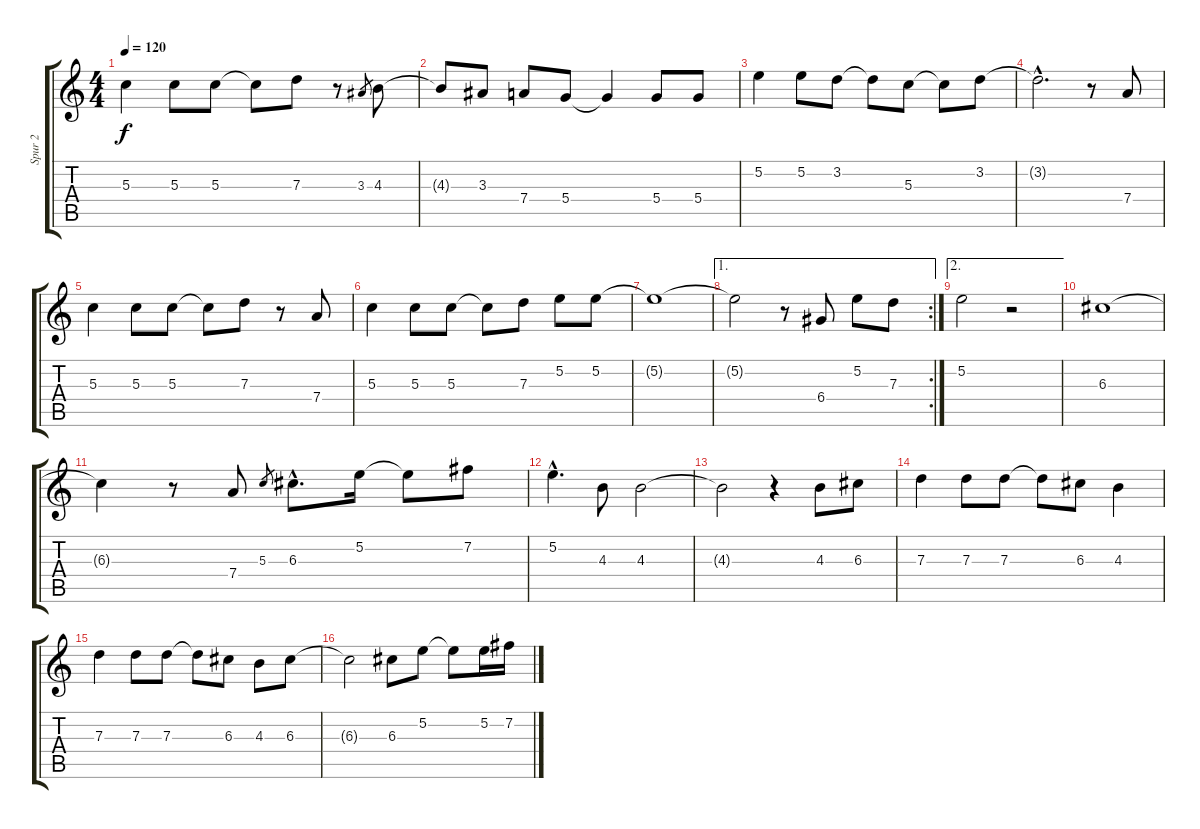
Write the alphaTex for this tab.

\track ("Spur 2" "Spur 2") {instrument distortionguitar}
\staff {score tabs}
\tuning (E4 B3 G3 D3 A2 E2) {hide}
\ts (4 4)
\tempo 120
\clef g2
\ks c
5.3.4{dy f} 5.3.8 5.3.8 5.3{t}.8 7.3.8 r.8 3.3.8{gr} 4.3.8 |
4.3{t}.8 3.3.8 7.4.8 5.4.8 5.4{t}.4 5.4.8 5.4.8 |
5.2.4 5.2.8 3.2.8 3.2{t}.8 5.3.8 5.3{t}.8 3.2.8 |
3.2{hac t}.2{d} r.8 7.4.8 |
5.3.4 5.3.8 5.3.8 5.3{t}.8 7.3.8 r.8 7.4.8 |
5.3.4 5.3.8 5.3.8 5.3{t}.8 7.3.8 5.2.8 5.2.8 |
5.2{t}.1 |
\ae 1
\rc 2
5.2{t}.2 r.8 6.4.8 5.2.8 7.3.8 |
\ae 2
5.2.2 r.2 |
6.3.1 |
6.3{t}.4 r.8 7.4.8 5.3.8{gr} 6.3{hac}.8{d} 5.2.16 5.2{t}.8 7.2.8 |
5.2{hac}.4{d} 4.3.8 4.3.2 |
4.3{t}.2 r.4 4.3.8 6.3.8 |
7.3.4 7.3.8 7.3.8 7.3{t}.8 6.3.8 4.3.4 |
7.3.4 7.3.8 7.3.8 7.3{t}.8 6.3.8 4.3.8 6.3.8 |
6.3{t}.2 6.3.8 5.2.8 5.2{t}.8 5.2.16 7.2.16
